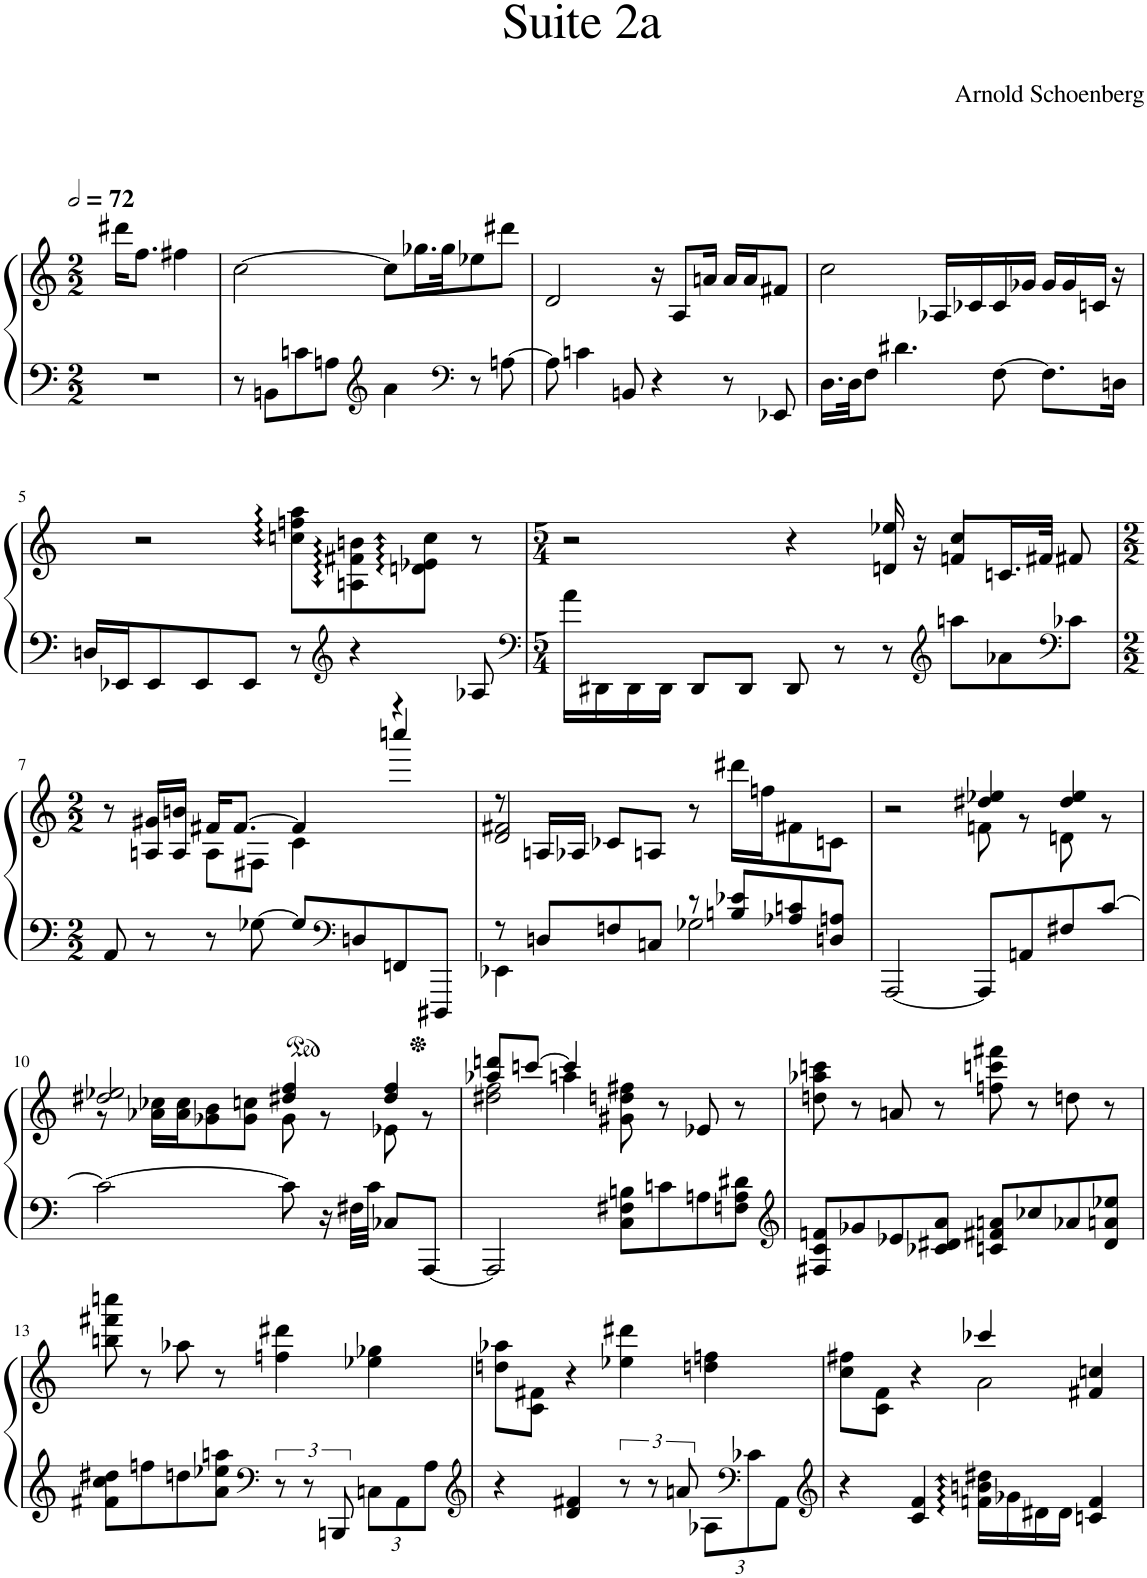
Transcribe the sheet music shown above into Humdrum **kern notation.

**kern	**kern
*part1	*part1
*staff2	*staff1
*I"Piano	*
*I'Pno.	*
*clefF4	*clefG2
*k[]	*k[]
*M2/2	*M2/2
*MM144	*MM144
=1	=1
1r	16ddd#X\KL
.	8.ff\J
.	4ff#X\
.	2ryy
=2	=2
8r	[2cc\
8BBn\L	.
8cn\	.
8An\J	.
*clefG2	*
4a\	8cc\L]
.	16.gg-X\L
.	32gg-\JK
*clefF4	*
8r	8ee-X\
[8An\	8ddd#X\J
=3	=3
8A\]	2d/
4cn\	.
8BBn/	.
4r	16r
.	8A/L
.	16an/Jk
8r	16a/LL
.	16a/J
8EE-X/	8f#X/J
=4	=4
16.D\LL	2cc\
32D\JK	.
8F\J	.
4.d#X\	.
.	16A-X/LL
.	16c-X/
[8F\	16c-/
.	16g-X/JJ
8.F\L]	16g-/LL
.	16g-/
.	16cn/JJ
16Dn\Jk	16r
!!LO:LB:g=z
=5	=5
16Dn/LL	2r
16EE-X/J	.
8EE-/	.
8EE-/	.
8EE-/J	.
8r	8ccn\ 8ffn\ 8aa\L
*clefG2	*
4r	8An\ 8f#X\ 8bn\
.	8dn\ 8e-X\ 8cc\J
8A-X/	8r
=6	=6
*clefF4	*
*M5/4	*M5/4
*	*^
16a\LL	2r	2..ryy
16DD#X\	.	.
16DD#\	.	.
16DD#\JJ	.	.
8DD#/L	.	.
8DD#/J	.	.
8DD#/	4r	.
8r	.	.
8r	16dn/ 16ee-X/	.
.	16r	.
*clefG2	*	*
8aan\L	8fn/L	4cc/
8a-X\	16.cn/L	.
.	32f#X/JJk	.
*clefF4	*	*
8c-X\J	8f#X/	8ryy
!!LO:LB:g=z	!!
=7	=7	=7
*M2/2	*M2/2	*
8AA/	8r	4ryy
8r	16An/ 16g#X/LL	.
.	16A/ 16bn/JJ	.
8r	16f#X/KL	8A\L
.	[8.f#/J	.
[8G-X\	.	8F#X\J
8G-/L]	4f#/]	4c\
*clefF4	*	*
8Dn/	.	.
8FFn/	4r	4ccccn/
8DDD#X/J	.	.
=8	=8	=8
*^	*	*
8r	4EE-X\	8r	2d/ 2f#X/
8Dn/L	.	16An/LL	.
.	.	16A-X/JJ	.
8Fn/	4ryy	8c-X/L	.
8Cn/J	.	8An/J	.
8r	2G-X\	8r	2ryy
8Bn/ 8e-X/L	.	16ddd#X\LL	.
.	.	16ffn\J	.
8A-X/ 8cn/	.	8f#X\	.
8Dn/ 8An/J	.	8cn\J	.
*v	*v	*	*
=9	=9	=9
[2AAA/	2r	2ryy
8AAA/L]	4dd#X/ 4ee-X/	8fn\
8AAn/	.	8r
8F#X/	4dd#/ 4ee-/	8dn\
[8c/J	.	8r
!!LO:LB:g=z	!!
=10	=10	=10
2c\_	2dd#X/ 2ee-X/	8r
.	.	16a-X\ 16cc-X\LL
.	.	16a-\ 16cc-\J
.	.	8g-X\ 8b\
.	.	8g-\ 8ccn\J
8c\]	4dd#X/ 4ff/	8g-\
16r	.	8r
32F#X\LLL	.	.
32c\JJJ	.	.
8C-X/L	4dd#/ 4ff/	8e-X\
[8AAA/J	.	8r
=11	=11	=11
*	*	*^
2AAA/]	4ryy	2dd#X\ 2ff\	8aa-X/ 8dddn/L
.	.	.	[8cccn/J
.	4aan\	.	4ccc/]
8C\ 8F#X\ 8Bn\L	8g#X\ 8ddn\ 8ff#X\	2ryy	2ryy
8cn\	8r	.	.
8An\	8e-X/	.	.
8Fn\ 8A\ 8d#X\J	8r	.	.
*	*v	*v	*v
=12	=12
*clefG2	*
8F#X/ 8c/ 8fn/L	8ddn\ 8aa-X\ 8cccn\
8g-X/	8r
8e-X/	8an/
8c-X/ 8d#X/ 8a/J	8r
8cn/ 8f#X/ 8an/L	8ffn\ 8cccn\ 8fff#X\
8cc-X/	8r
8a-X/	8ddn\
8d#/ 8an/ 8ee-X/J	8r
!!LO:LB:g=z
=13	=13
8f#X\ 8cc\ 8dd#X\L	8bbn\ 8fff#X\ 8ccccn\
8ffn\	8r
8ddn\	8aa-X\
8a\ 8ee-X\ 8aan\J	8r
*clefF4	*
12r	4ffn\ 4ddd#X\
12r	.
12BBBn/	.
*Xbrackettup	*
12Cn\L	4ee-X\ 4gg-X\
12AA\	.
12A\J	.
=14	=14
*clefG2	*
4r	8ddn\ 8aa-X\L
.	8c\ 8f#X\J
4d/ 4f#X/	4r
*brackettup	*
12r	4ee-X\ 4ddd#X\
12r	.
12an/	.
*Xbrackettup	*
12A-X\L	4ddn\ 4ffn\
*clefF4	*
12c-X\	.
12AA\J	.
=15	=15
*clefG2	*
*	*^
4r	8cc\ 8ff#X\L	2ryy
.	8c\ 8f\J	.
4c/ 4f/	4r	.
16fn\ 16bn\ 16dd#X\LL	4ccc-X/	2a\
16g-X\	.	.
16d#X\	.	.
16d#\JJ	.	.
4cn/ 4f/	4f#X/ 4ccn/	.
*	*v	*v
=	=
*-	*-
